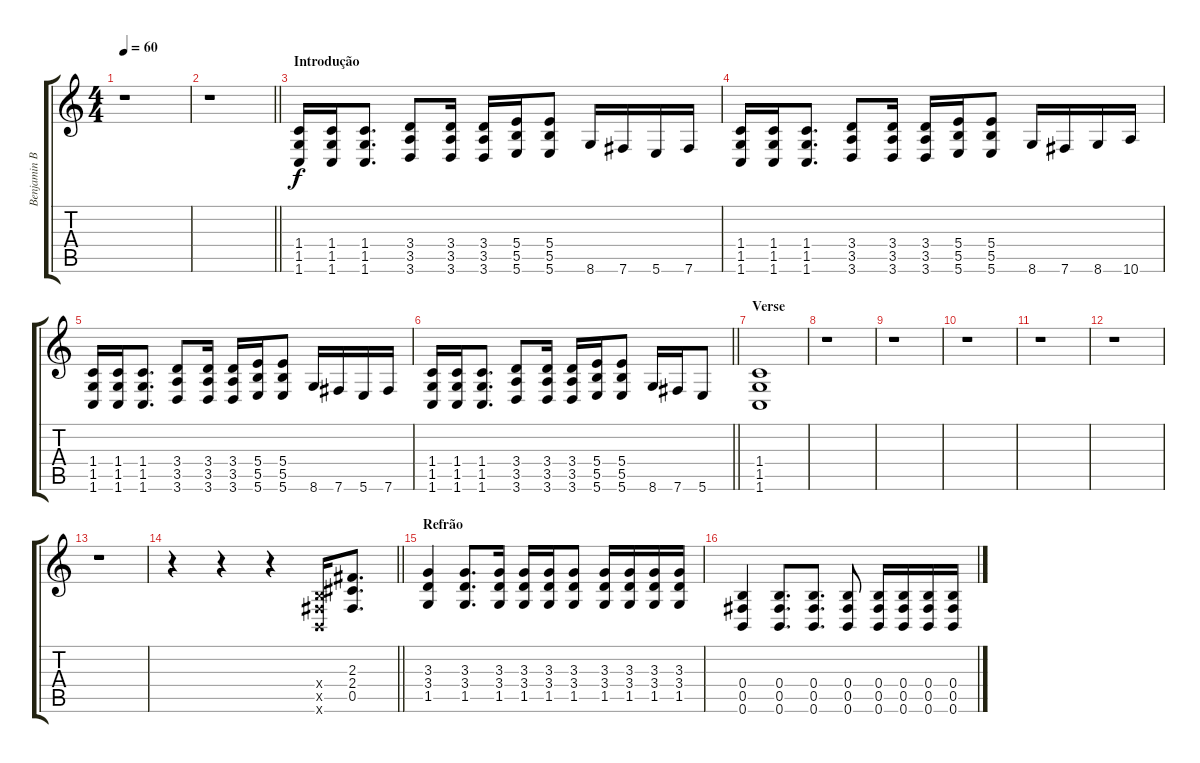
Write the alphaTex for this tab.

\track ("Benjamin Burnley" "Benjamin B") {instrument distortionguitar}
\staff {score tabs}
\tuning (Db4 Ab3 E3 B2 Gb2 B1) {hide}
\ts (4 4)
\section ("" "")
\tempo 60
\clef g2
\ks c
r.1{dy f instrument distortionguitar} |
\barLineRight lightlight
r.1 |
\section ("" "Introdução")
(1.4 1.5 1.6).16 (1.4 1.5 1.6).16 (1.4 1.5 1.6).8{d} (3.4 3.5 3.6).8 (3.4 3.5 3.6).16 (3.4 3.5 3.6).16 (5.4 5.5 5.6).16 (5.4 5.5 5.6).8 8.6.16 7.6.16 5.6.16 7.6.16 |
(1.4 1.5 1.6).16 (1.4 1.5 1.6).16 (1.4 1.5 1.6).8{d} (3.4 3.5 3.6).8 (3.4 3.5 3.6).16 (3.4 3.5 3.6).16 (5.4 5.5 5.6).16 (5.4 5.5 5.6).8 8.6.16 7.6.16 8.6.16 10.6.16 |
(1.4 1.5 1.6).16 (1.4 1.5 1.6).16 (1.4 1.5 1.6).8{d} (3.4 3.5 3.6).8 (3.4 3.5 3.6).16 (3.4 3.5 3.6).16 (5.4 5.5 5.6).16 (5.4 5.5 5.6).8 8.6.16 7.6.16 5.6.16 7.6.16 |
\barLineRight lightlight
(1.4 1.5 1.6).16 (1.4 1.5 1.6).16 (1.4 1.5 1.6).8{d} (3.4 3.5 3.6).8 (3.4 3.5 3.6).16 (3.4 3.5 3.6).16 (5.4 5.5 5.6).16 (5.4 5.5 5.6).8 8.6.16 7.6.16 5.6.8 |
\section ("" "Verse")
(1.4 1.5 1.6).1 |
r.1 |
r.1 |
r.1 |
r.1 |
r.1 |
r.1 |
\barLineRight lightlight
r.4 r.4 r.4 (0.4{x} 0.5{x} 0.6{x}).16 (2.3 2.4 0.5).8{d} |
\section ("" "Refrão")
(3.3 3.4 1.5).4 (3.3 3.4 1.5).8{d} (3.3 3.4 1.5).16 (3.3 3.4 1.5).16 (3.3 3.4 1.5).16 (3.3 3.4 1.5).8 (3.3 3.4 1.5).16 (3.3 3.4 1.5).16 (3.3 3.4 1.5).16 (3.3 3.4 1.5).16 |
(0.4 0.5 0.6).4 (0.4 0.5 0.6).8{d} (0.4 0.5 0.6).8{d} (0.4 0.5 0.6).8 (0.4 0.5 0.6).16 (0.4 0.5 0.6).16 (0.4 0.5 0.6).16 (0.4 0.5 0.6).16
